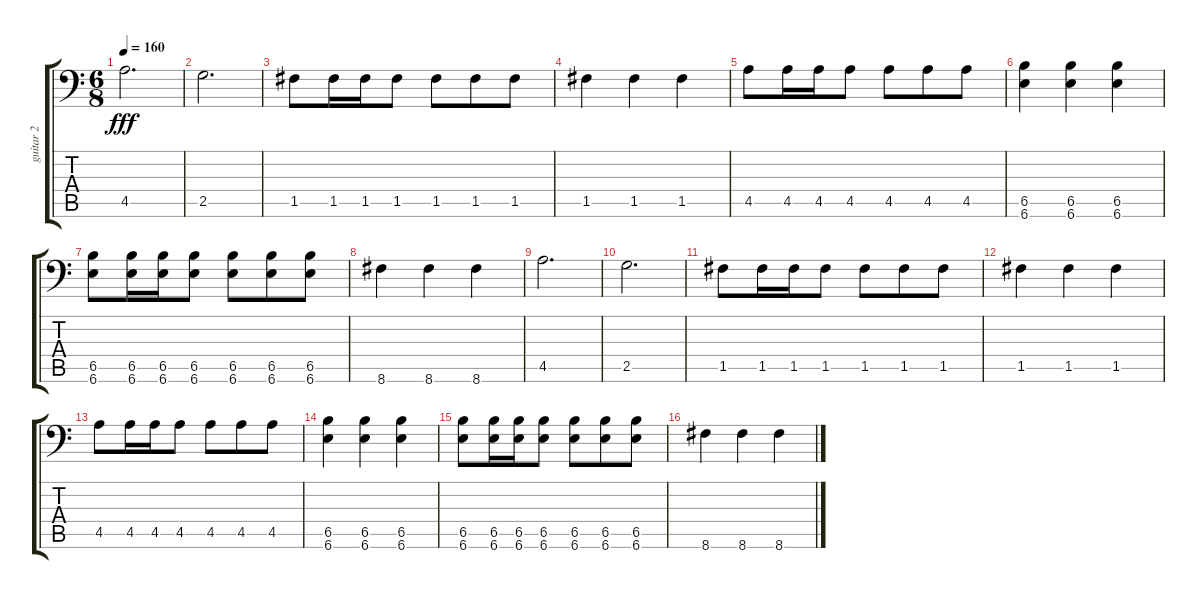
\track ("guitar 2" "guitar 2") {instrument distortionguitar}
\staff {score tabs}
\tuning (C4 G3 Eb3 Bb2 F2 Bb1) {hide}
\ts (6 8)
\tempo 160
\clef f4
\ks c
4.5.2{d dy fff} |
2.5.2{d} |
1.5.8 1.5.16 1.5.16 1.5.8 1.5.8 1.5.8 1.5.8 |
1.5.4 1.5.4 1.5.4 |
4.5.8 4.5.16 4.5.16 4.5.8 4.5.8 4.5.8 4.5.8 |
(6.5 6.6).4 (6.5 6.6).4 (6.5 6.6).4 |
(6.5 6.6).8 (6.5 6.6).16 (6.5 6.6).16 (6.5 6.6).8 (6.5 6.6).8 (6.5 6.6).8 (6.5 6.6).8 |
8.6.4 8.6.4 8.6.4 |
4.5.2{d} |
2.5.2{d} |
1.5.8 1.5.16 1.5.16 1.5.8 1.5.8 1.5.8 1.5.8 |
1.5.4 1.5.4 1.5.4 |
4.5.8 4.5.16 4.5.16 4.5.8 4.5.8 4.5.8 4.5.8 |
(6.5 6.6).4 (6.5 6.6).4 (6.5 6.6).4 |
(6.5 6.6).8 (6.5 6.6).16 (6.5 6.6).16 (6.5 6.6).8 (6.5 6.6).8 (6.5 6.6).8 (6.5 6.6).8 |
8.6.4 8.6.4 8.6.4
